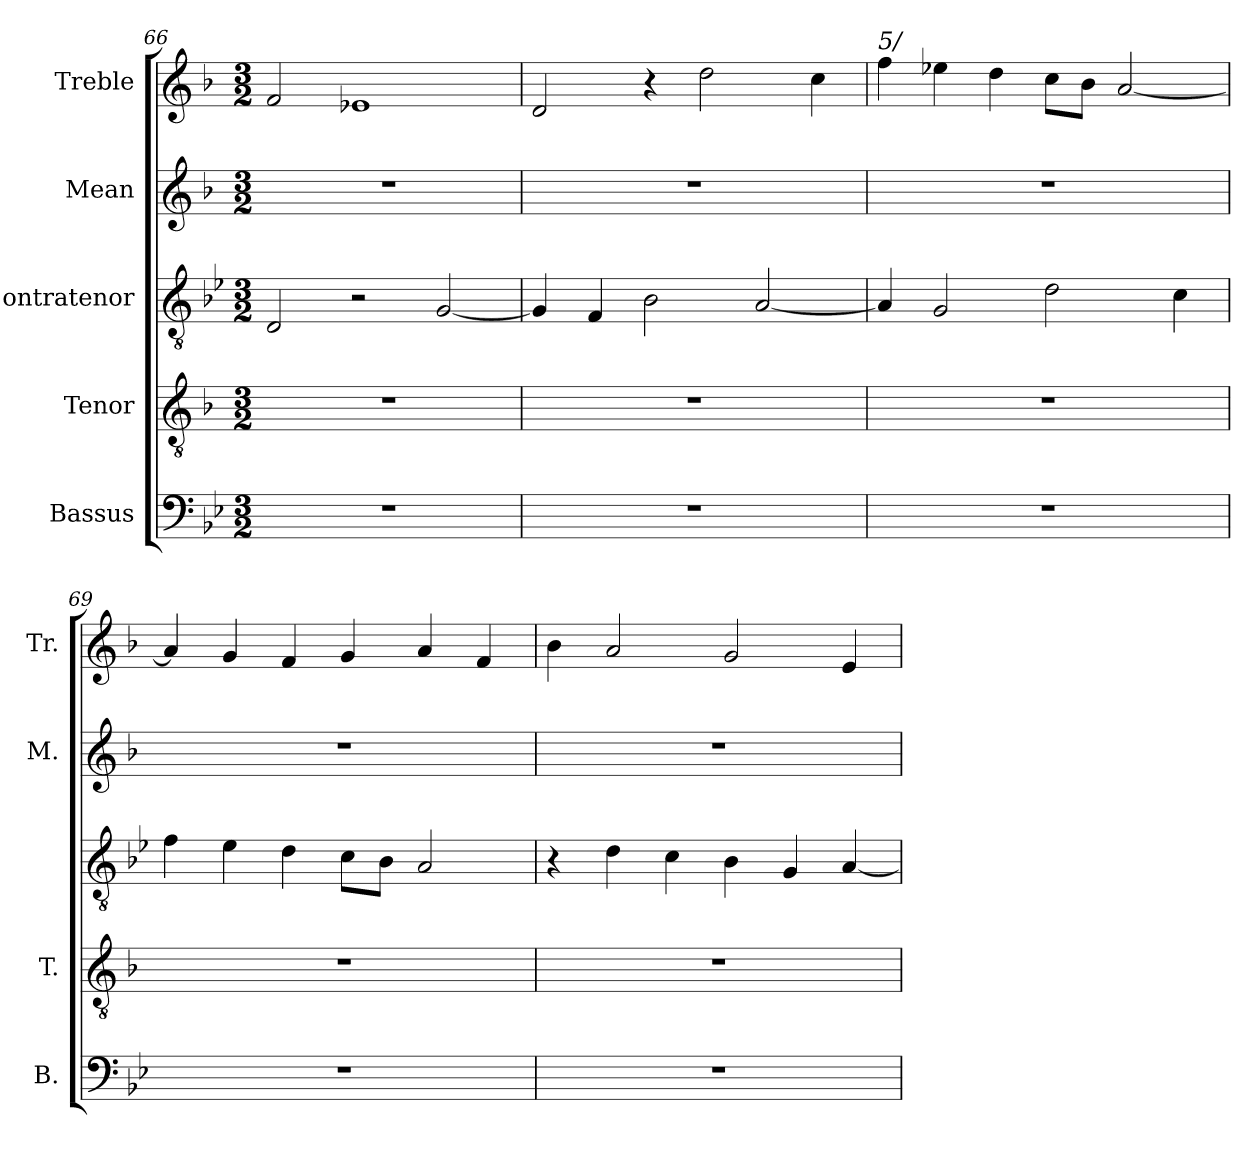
**kern	**kern	**kern	**kern	**kern
*part5	*part4	*part3	*part2	*part1
*staff5	*staff4	*staff3	*staff2	*staff1
*I"Bassus	*I"Tenor	*I"'ontratenor	*I"Mean	*I"Treble
*I'B.	*I'T.	*I''t.	*I'M.	*I'Tr.
*clefF4	*clefGv2	*clefGv2	*clefG2	*clefG2
*	*ITrd-3c-5	*	*ITrd-3c-5	*ITrd-3c-5
*k[b-e-]	*k[b-e-]	*k[b-e-]	*k[b-e-]	*k[b-e-]
*B-:	*B-:	*B-:	*B-:	*B-:
*M3/2	*M3/2	*M3/2	*M3/2	*M3/2
=66	=66	=66	=66	=66
1.r	1.r	2D/	1.r	2b-/
.	.	2r	.	1a-X
.	.	[<2G/	.	.
=67	=67	=67	=67	=67
1.r	1.r	4G/]	1.r	2g/
.	.	4F/	.	.
.	.	2B-\	.	4r
.	.	.	.	2gg\
.	.	[<2A/	.	.
.	.	.	.	4ff\
!!LO:LB:g=z
=68	=68	=68	=68	=68
!	!	!	!	!LO:TX:a:i:t=5/
1.r	1.r	4A/]	1.r	4bb-\
.	.	2G/	.	4aa-X\
.	.	.	.	4gg\
.	.	2d\	.	8ff\L
.	.	.	.	8ee-\J
.	.	.	.	[<2dd/
.	.	4c\	.	.
=69	=69	=69	=69	=69
1.r	1.r	4f\	1.r	4dd/]
.	.	4e-\	.	4cc/
.	.	4d\	.	4b-/
.	.	8c\L	.	4cc/
.	.	8B-\J	.	.
.	.	2A/	.	4dd/
.	.	.	.	4b-/
=70	=70	=70	=70	=70
1.r	1.r	4r	1.r	4ee-\
.	.	4d\	.	2dd/
.	.	4c\	.	.
.	.	4B-\	.	2cc/
.	.	4G/	.	.
.	.	[<4A/	.	4a/
=	=	=	=	=
*-	*-	*-	*-	*-
